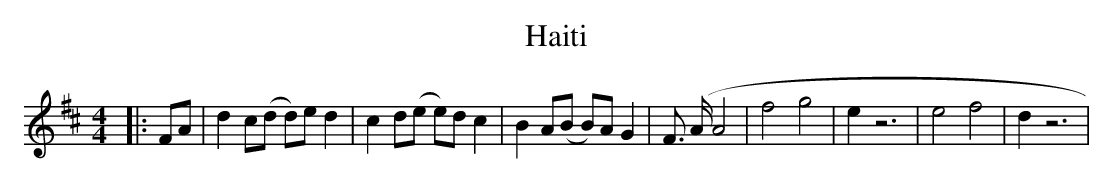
X:1
T:Haiti
M:4/4
L:1/8
K:D
|: FA | d2 c(d d)e d2  | c2 d(e e)d c2 | B2 A(B B)A G2 | F3/ (A/ A4 | f4 g4 | e2 z6 | e4 f4 | d2 z6 |
